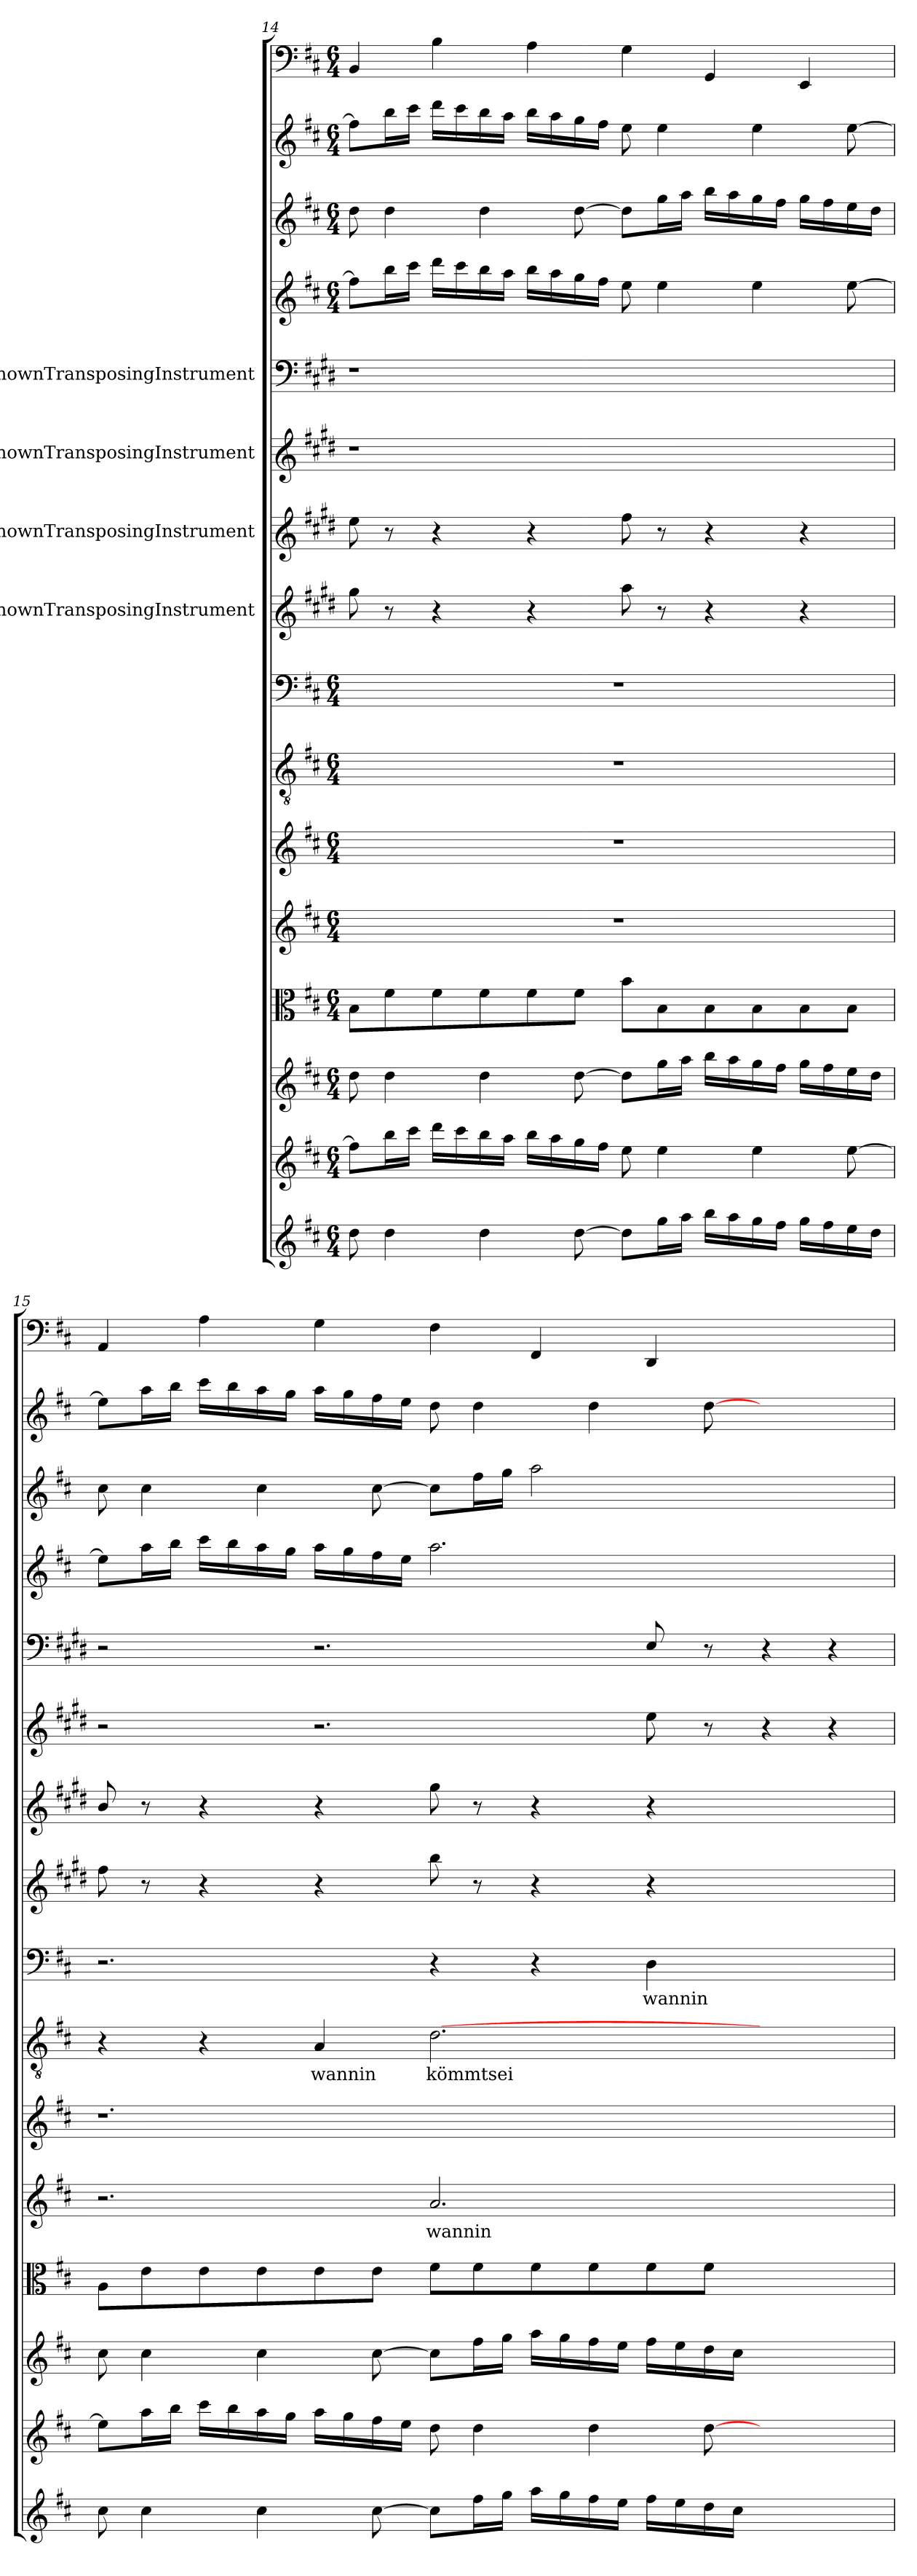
**kern	**kern	**kern	**kern	**kern	**text	**kern	**kern	**text	**kern	**text	**kern	**kern	**kern	**kern	**kern	**kern	**kern	**kern
*part16	*part15	*part14	*part13	*part12	*part12	*part11	*part10	*part10	*part9	*part9	*part8	*part7	*part6	*part5	*part4	*part3	*part2	*part1
*staff16	*staff15	*staff14	*staff13	*staff12	*staff12	*staff11	*staff10	*staff10	*staff9	*staff9	*staff8	*staff7	*staff6	*staff5	*staff4	*staff3	*staff2	*staff1
*	*	*	*	*	*	*	*	*	*	*	*I"UnknownTransposingInstrument	*I"UnknownTransposingInstrument	*I"UnknownTransposingInstrument	*I"UnknownTransposingInstrument	*	*	*	*
*clefG2	*clefG2	*clefG2	*clefC3	*clefG2	*	*clefG2	*clefGv2	*	*clefF4	*	*clefG2	*clefG2	*clefG2	*clefF4	*clefG2	*clefG2	*clefG2	*clefF4
*	*	*	*	*	*	*	*	*	*	*	*ITrd1c2	*ITrd1c2	*ITrd1c2	*ITrd1c2	*	*	*	*
*k[f#c#]	*k[f#c#]	*k[f#c#]	*k[f#c#]	*k[f#c#]	*	*k[f#c#]	*k[f#c#]	*	*k[f#c#]	*	*k[f#c#]	*k[f#c#]	*k[f#c#]	*k[f#c#]	*k[f#c#]	*k[f#c#]	*k[f#c#]	*k[f#c#]
*D:	*D:	*D:	*D:	*D:	*	*D:	*D:	*	*D:	*	*	*	*	*	*D:	*D:	*D:	*D:
*M6/4	*M6/4	*M6/4	*M6/4	*M6/4	*	*M6/4	*M6/4	*	*M6/4	*	*	*	*	*	*M6/4	*M6/4	*M6/4	*M6/4
=14	=14	=14	=14	=14	=14	=14	=14	=14	=14	=14	=14	=14	=14	=14	=14	=14	=14	=14
8dd\	8ff#\L]	8dd\	8B\L	1.r	.	1.r	1.r	.	1.r	.	8ff#\	8dd\	1r	1r	8ff#\L]	8dd\	8ff#\L]	4BB/
4dd\	16bb\L	4dd\	8f#\	.	.	.	.	.	.	.	8r	8r	.	.	16bb\L	4dd\	16bb\L	.
.	16ccc#\JJ	.	.	.	.	.	.	.	.	.	.	.	.	.	16ccc#\JJ	.	16ccc#\JJ	.
.	16ddd\LL	.	8f#\	.	.	.	.	.	.	.	4r	4r	.	.	16ddd\LL	.	16ddd\LL	4B\
.	16ccc#\	.	.	.	.	.	.	.	.	.	.	.	.	.	16ccc#\	.	16ccc#\	.
4dd\	16bb\	4dd\	8f#\	.	.	.	.	.	.	.	.	.	.	.	16bb\	4dd\	16bb\	.
.	16aa\JJ	.	.	.	.	.	.	.	.	.	.	.	.	.	16aa\JJ	.	16aa\JJ	.
.	16bb\LL	.	8f#\	.	.	.	.	.	.	.	4r	4r	.	.	16bb\LL	.	16bb\LL	4A\
.	16aa\	.	.	.	.	.	.	.	.	.	.	.	.	.	16aa\	.	16aa\	.
[8dd\	16gg\	[8dd\	8f#\J	.	.	.	.	.	.	.	.	.	.	.	16gg\	[8dd\	16gg\	.
.	16ff#\JJ	.	.	.	.	.	.	.	.	.	.	.	.	.	16ff#\JJ	.	16ff#\JJ	.
8dd\L]	8ee\	8dd\L]	8b\L	.	.	.	.	.	.	.	8gg\	8ee\	.	.	8ee\	8dd\L]	8ee\	4G\
16gg\L	4ee\	16gg\L	8B\	.	.	.	.	.	.	.	8r	8r	.	.	4ee\	16gg\L	4ee\	.
16aa\JJ	.	16aa\JJ	.	.	.	.	.	.	.	.	.	.	.	.	.	16aa\JJ	.	.
16bb\LL	.	16bb\LL	8B\	.	.	.	.	.	.	.	4r	4r	2ryy	2ryy	.	16bb\LL	.	4GG/
16aa\	.	16aa\	.	.	.	.	.	.	.	.	.	.	.	.	.	16aa\	.	.
16gg\	4ee\	16gg\	8B\	.	.	.	.	.	.	.	.	.	.	.	4ee\	16gg\	4ee\	.
16ff#\JJ	.	16ff#\JJ	.	.	.	.	.	.	.	.	.	.	.	.	.	16ff#\JJ	.	.
16gg\LL	.	16gg\LL	8B\	.	.	.	.	.	.	.	4r	4r	.	.	.	16gg\LL	.	4EE/
16ff#\	.	16ff#\	.	.	.	.	.	.	.	.	.	.	.	.	.	16ff#\	.	.
16ee\	[8ee\	16ee\	8B\J	.	.	.	.	.	.	.	.	.	.	.	[8ee\	16ee\	[8ee\	.
16dd\JJ	.	16dd\JJ	.	.	.	.	.	.	.	.	.	.	.	.	.	16dd\JJ	.	.
=15	=15	=15	=15	=15	=15	=15	=15	=15	=15	=15	=15	=15	=15	=15	=15	=15	=15	=15
8cc#\	8ee\L]	8cc#\	8A\L	2.r	.	1.r	4r	.	2.r	.	8ee\	8a/	2r	2r	8ee\L]	8cc#\	8ee\L]	4AA/
4cc#\	16aa\L	4cc#\	8e\	.	.	.	.	.	.	.	8r	8r	.	.	16aa\L	4cc#\	16aa\L	.
.	16bb\JJ	.	.	.	.	.	.	.	.	.	.	.	.	.	16bb\JJ	.	16bb\JJ	.
.	16ccc#\LL	.	8e\	.	.	.	4r	.	.	.	4r	4r	.	.	16ccc#\LL	.	16ccc#\LL	4A\
.	16bb\	.	.	.	.	.	.	.	.	.	.	.	.	.	16bb\	.	16bb\	.
4cc#\	16aa\	4cc#\	8e\	.	.	.	.	.	.	.	.	.	.	.	16aa\	4cc#\	16aa\	.
.	16gg\JJ	.	.	.	.	.	.	.	.	.	.	.	.	.	16gg\JJ	.	16gg\JJ	.
.	16aa\LL	.	8e\	.	.	.	4A/	wannin	.	.	4r	4r	2.r	2.r	16aa\LL	.	16aa\LL	4G\
.	16gg\	.	.	.	.	.	.	.	.	.	.	.	.	.	16gg\	.	16gg\	.
[8cc#\	16ff#\	[8cc#\	8e\J	.	.	.	.	.	.	.	.	.	.	.	16ff#\	[8cc#\	16ff#\	.
.	16ee\JJ	.	.	.	.	.	.	.	.	.	.	.	.	.	16ee\JJ	.	16ee\JJ	.
8cc#\L]	8dd\	8cc#\L]	8f#\L	2.a/	wannin	.	[2.d\	kömmtsei-	4r	.	8aa\	8ff#\	.	.	2.aa\	8cc#\L]	8dd\	4F#\
16ff#\L	4dd\	16ff#\L	8f#\	.	.	.	.	.	.	.	8r	8r	.	.	.	16ff#\L	4dd\	.
16gg\JJ	.	16gg\JJ	.	.	.	.	.	.	.	.	.	.	.	.	.	16gg\JJ	.	.
16aa\LL	.	16aa\LL	8f#\	.	.	.	.	.	4r	.	4r	4r	.	.	.	2aa\	.	4FF#/
16gg\	.	16gg\	.	.	.	.	.	.	.	.	.	.	.	.	.	.	.	.
16ff#\	4dd\	16ff#\	8f#\	.	.	.	.	.	.	.	.	.	.	.	.	.	4dd\	.
16ee\JJ	.	16ee\JJ	.	.	.	.	.	.	.	.	.	.	.	.	.	.	.	.
16ff#\LL	.	16ff#\LL	8f#\	.	.	.	.	.	4D\	wannin	4r	4r	8dd\	8D/	.	.	.	4DD/
16ee\	.	16ee\	.	.	.	.	.	.	.	.	.	.	.	.	.	.	.	.
16dd\	[8dd\	16dd\	8f#\J	.	.	.	.	.	.	.	.	.	8r	8r	.	.	[8dd\	.
16cc#\JJ	.	16cc#\JJ	.	.	.	.	.	.	.	.	.	.	.	.	.	.	.	.
2ryy	2ryy	2ryy	2ryy	2ryy	.	2ryy	2ryy	.	2ryy	.	2ryy	2ryy	4r	4r	2ryy	2ryy	2ryy	2ryy
.	.	.	.	.	.	.	.	.	.	.	.	.	4r	4r	.	.	.	.
=	=	=	=	=	=	=	=	=	=	=	=	=	=	=	=	=	=	=
*-	*-	*-	*-	*-	*-	*-	*-	*-	*-	*-	*-	*-	*-	*-	*-	*-	*-	*-
